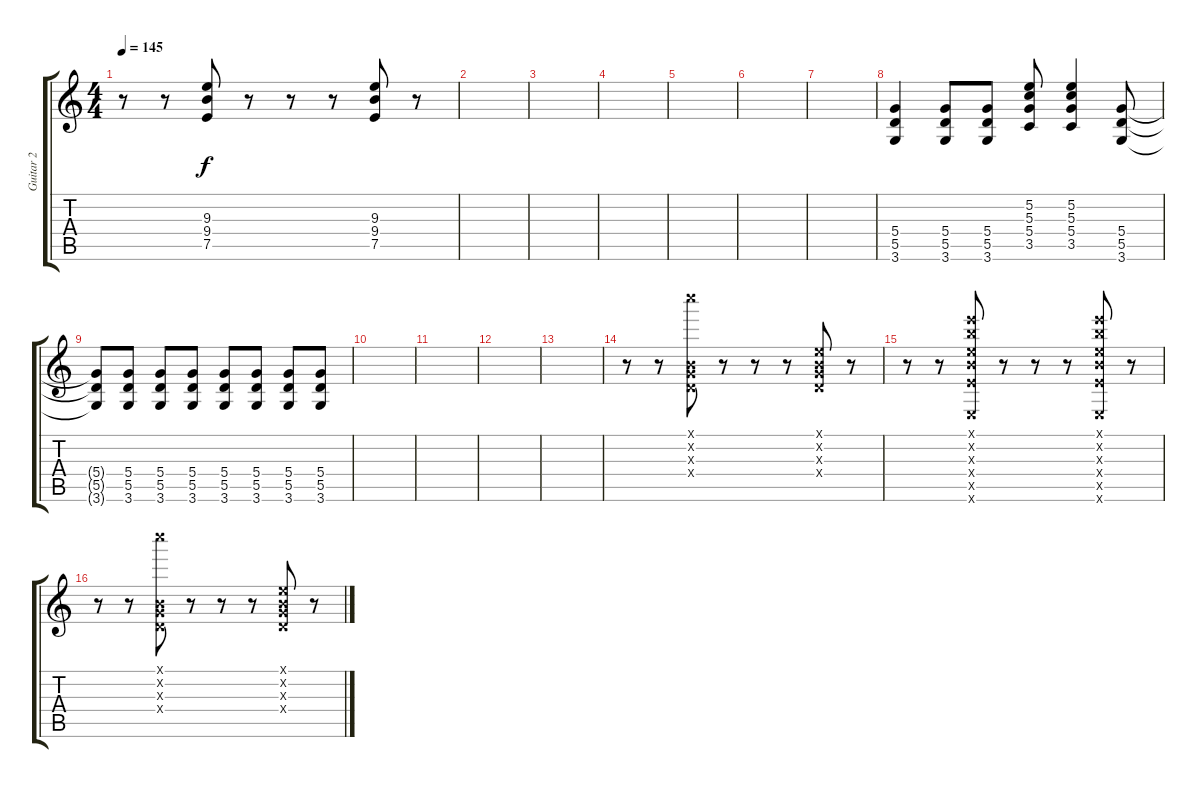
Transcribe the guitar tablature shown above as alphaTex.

\track ("Guitar 2" "Guitar 2") {instrument electricguitarclean}
\staff {score tabs}
\tuning (E4 B3 G3 D3 A2 E2) {hide}
\ts (4 4)
\tempo 145
\clef g2
\ks c
r.8{dy f} r.8 (9.3 9.4 7.5).8 r.8 r.8 r.8 (9.3 9.4 7.5).8 r.8 |
|
|
|
|
|
|
(5.4 5.5 3.6).4 (5.4 5.5 3.6).8 (5.4 5.5 3.6).8 (5.2 5.3 5.4 3.5).8 (5.2 5.3 5.4 3.5).4 (5.4 5.5 3.6).8 |
(5.4{t} 5.5{t} 3.6{t}).8 (5.4 5.5 3.6).8 (5.4 5.5 3.6).8 (5.4 5.5 3.6).8 (5.4 5.5 3.6).8 (5.4 5.5 3.6).8 (5.4 5.5 3.6).8 (5.4 5.5 3.6).8 |
|
|
|
|
r.8 r.8 (20.1{x} 0.2{x} 0.3{x} 0.4{x}).8 r.8 r.8 r.8 (0.1{x} 0.2{x} 0.3{x} 0.4{x}).8 r.8 |
r.8 r.8 (12.1{x} 12.2{x} 9.3{x} 9.4{x} 7.5{x} 0.6{x}).8 r.8 r.8 r.8 (12.1{x} 12.2{x} 9.3{x} 9.4{x} 7.5{x} 0.6{x}).8 r.8 |
r.8 r.8 (20.1{x} 0.2{x} 0.3{x} 0.4{x}).8 r.8 r.8 r.8 (0.1{x} 0.2{x} 0.3{x} 0.4{x}).8 r.8
